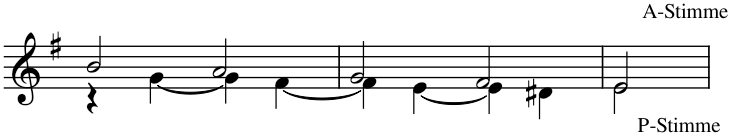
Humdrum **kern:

**kern
*part1
*staff1
*I"Klavier
!!LO:PB:g=z
*clefG2
*k[f#]
*M4/4
*met(c)
=4
*^
2b/	4r
.	[4g\
2a/	4g\]
.	[4f#\
=5	=5
2g/	4f#\]
.	[4e\
2f#/	4e\]
.	4d#X\
=6	=6
!LO:TX:b:t=P-Stimme	!
!LO:TX:a:t=A-Stimme	!
2e/	2e\
*v	*v
=
*-
